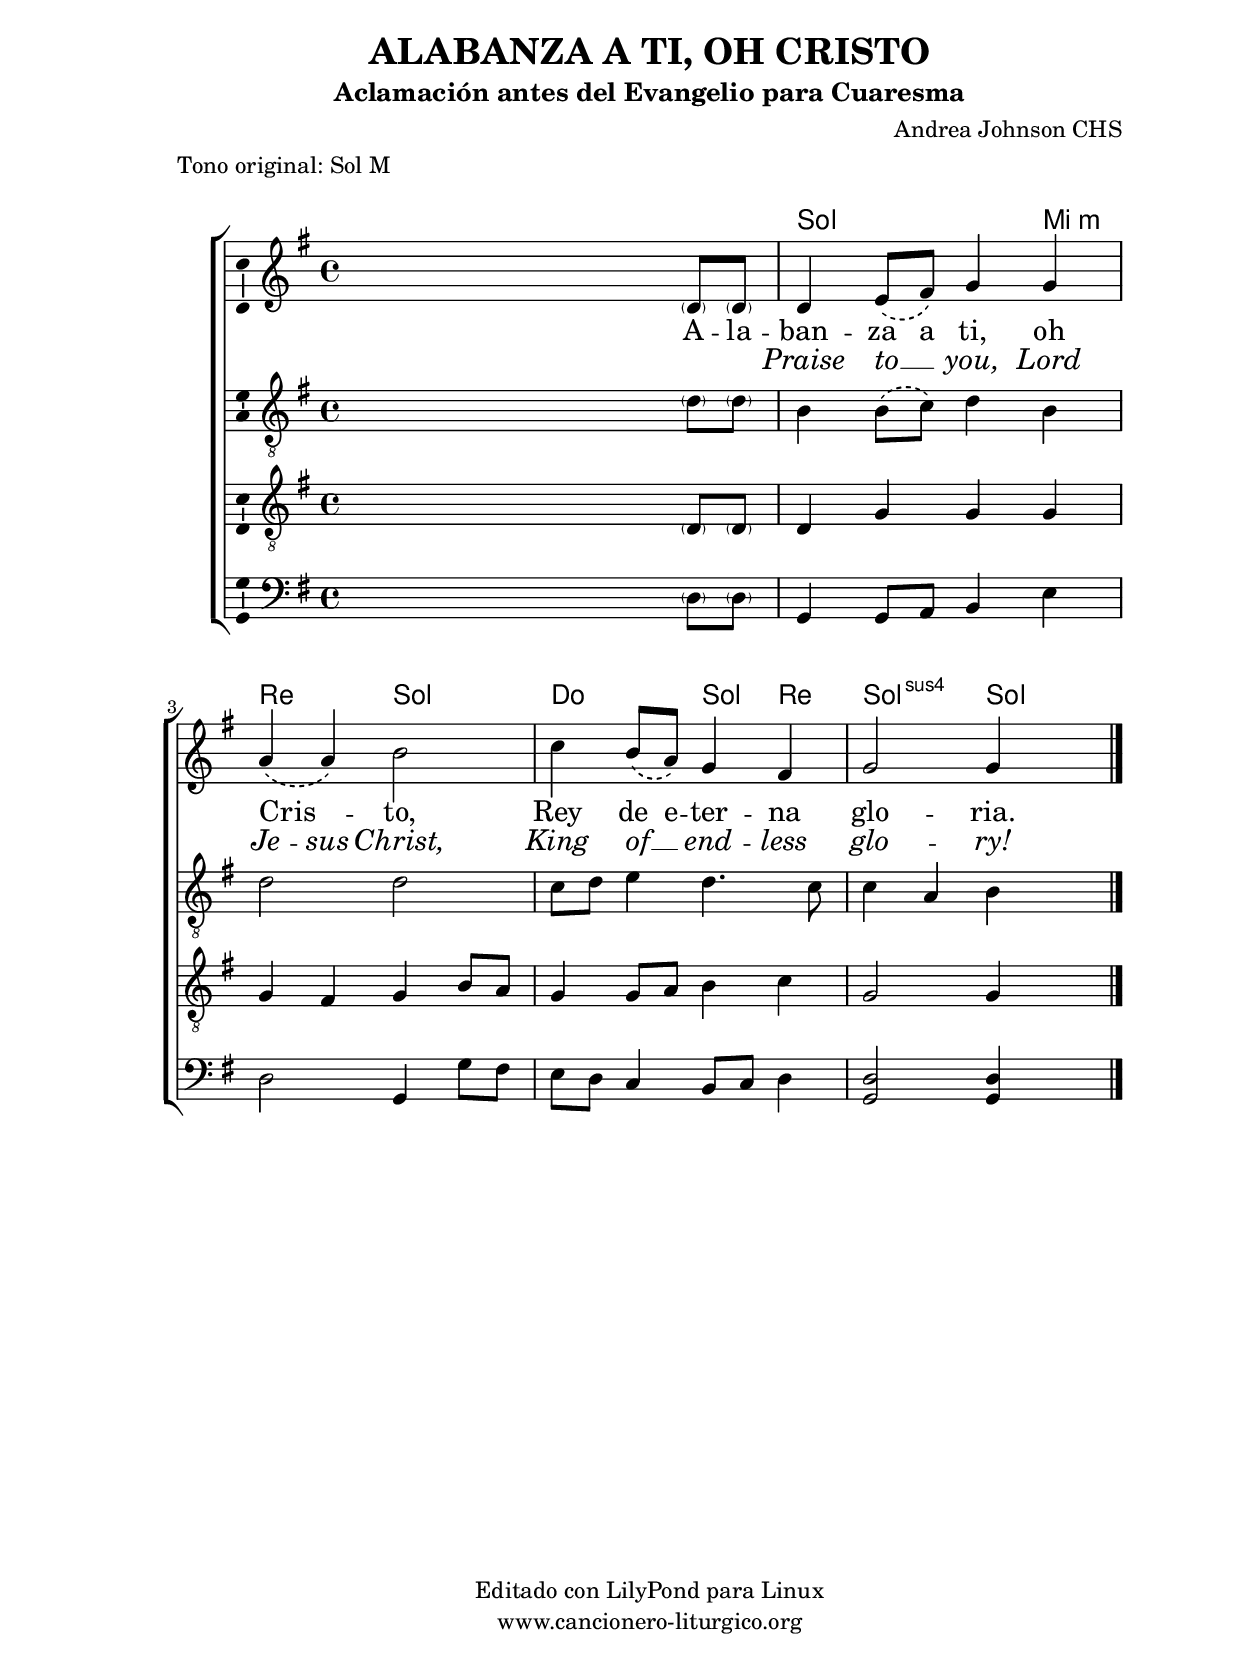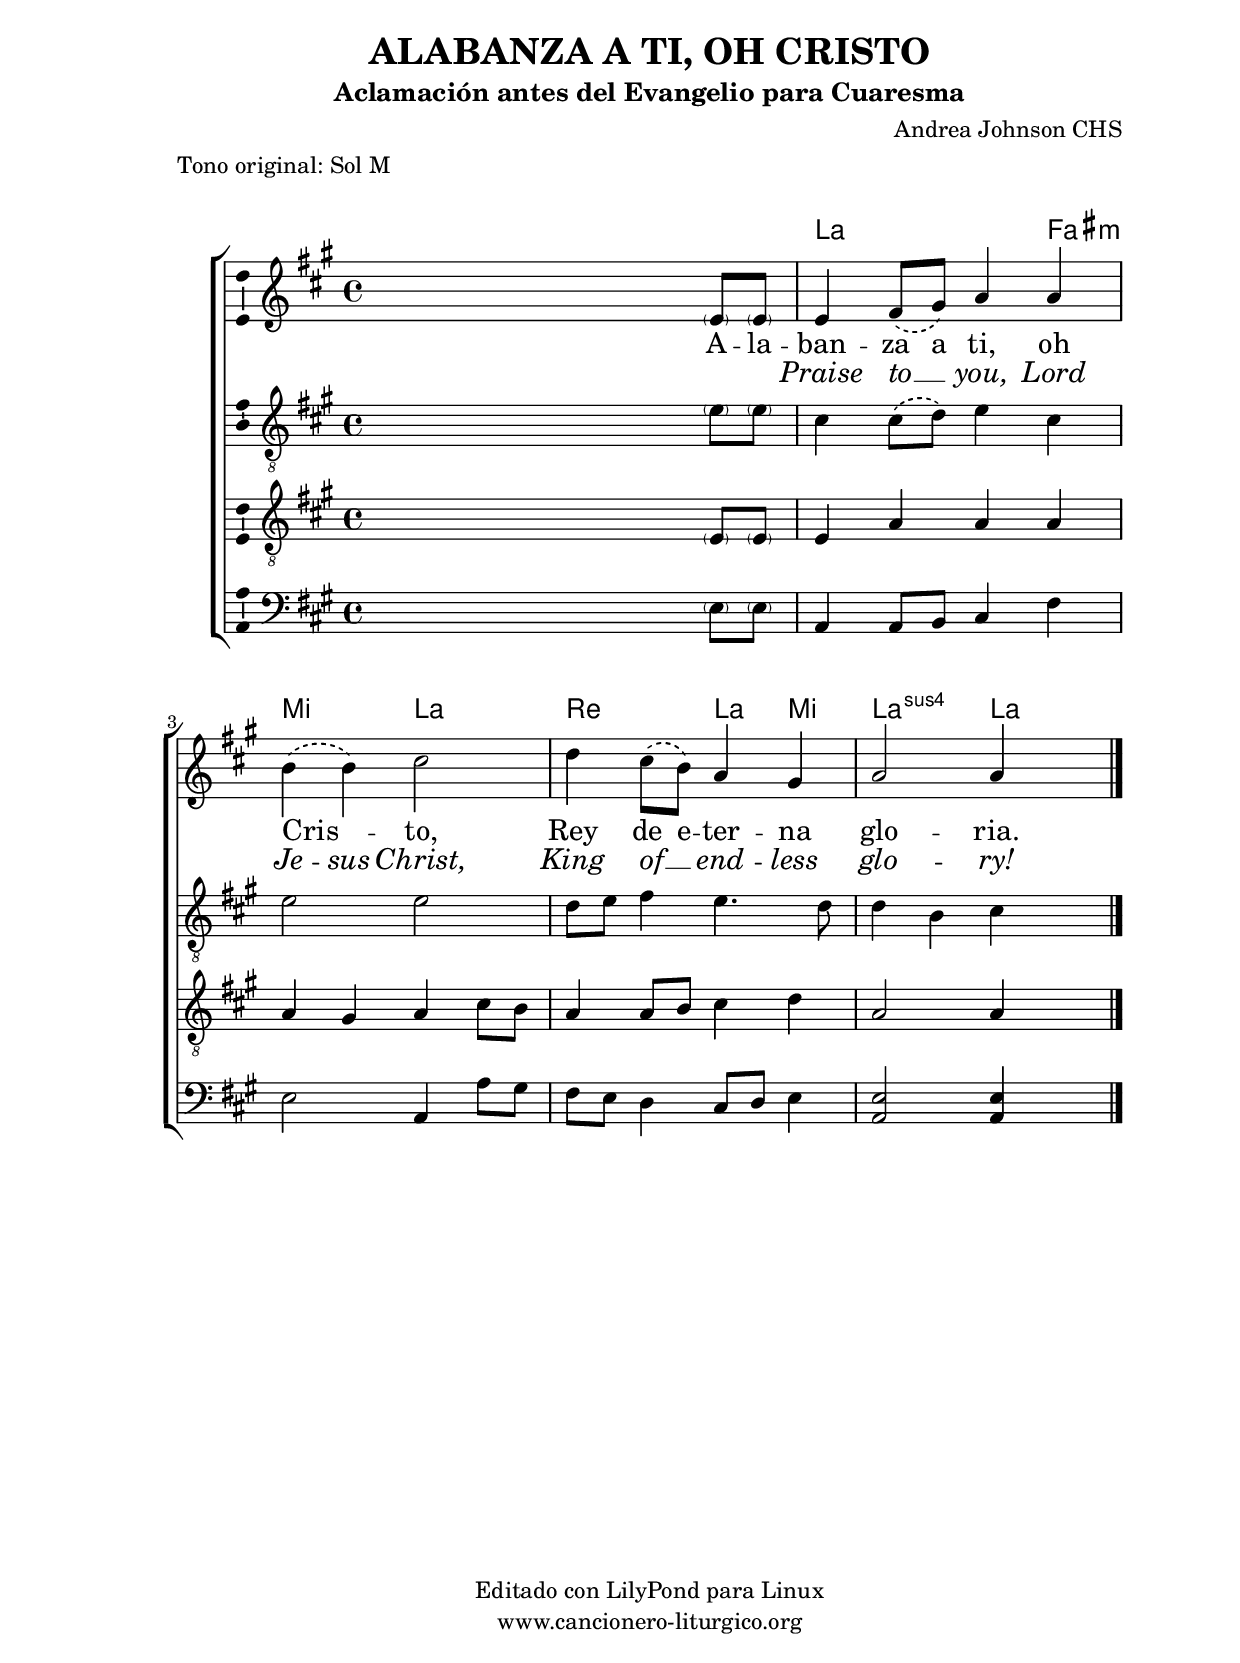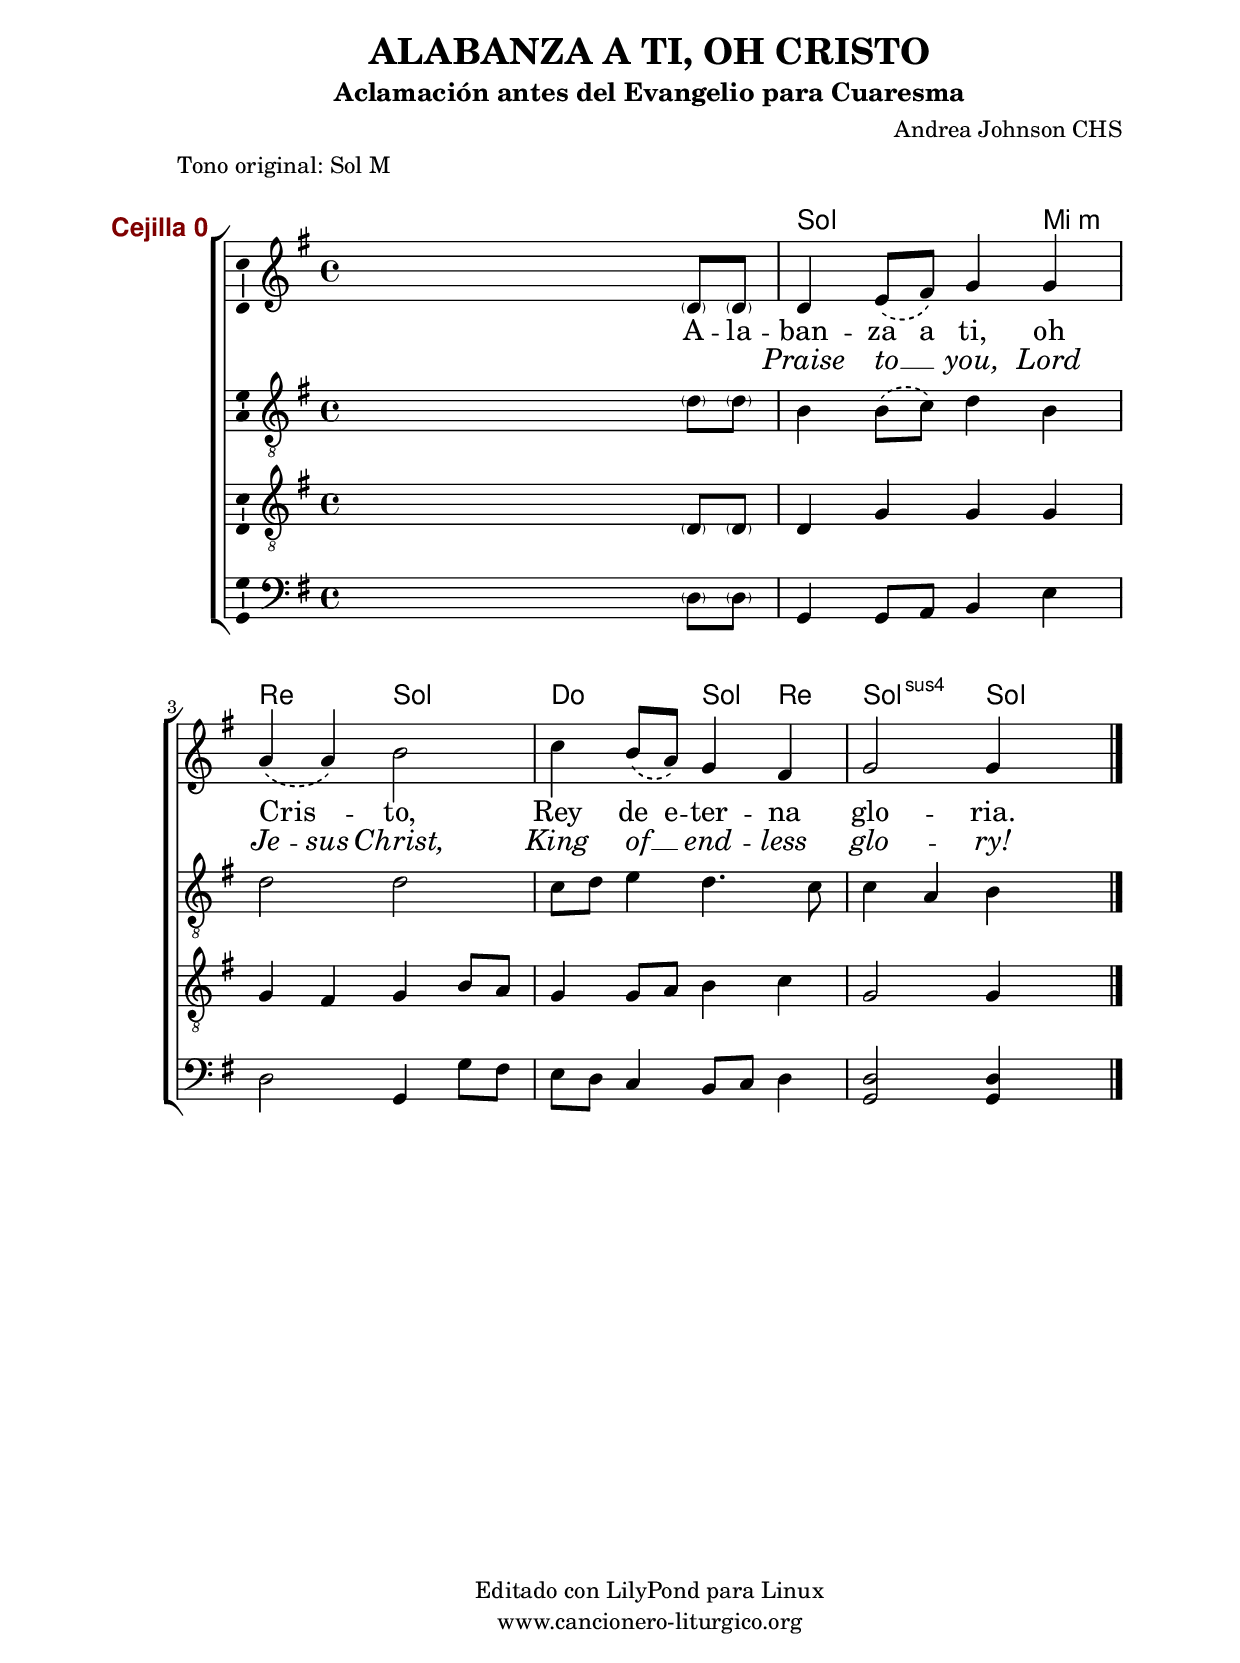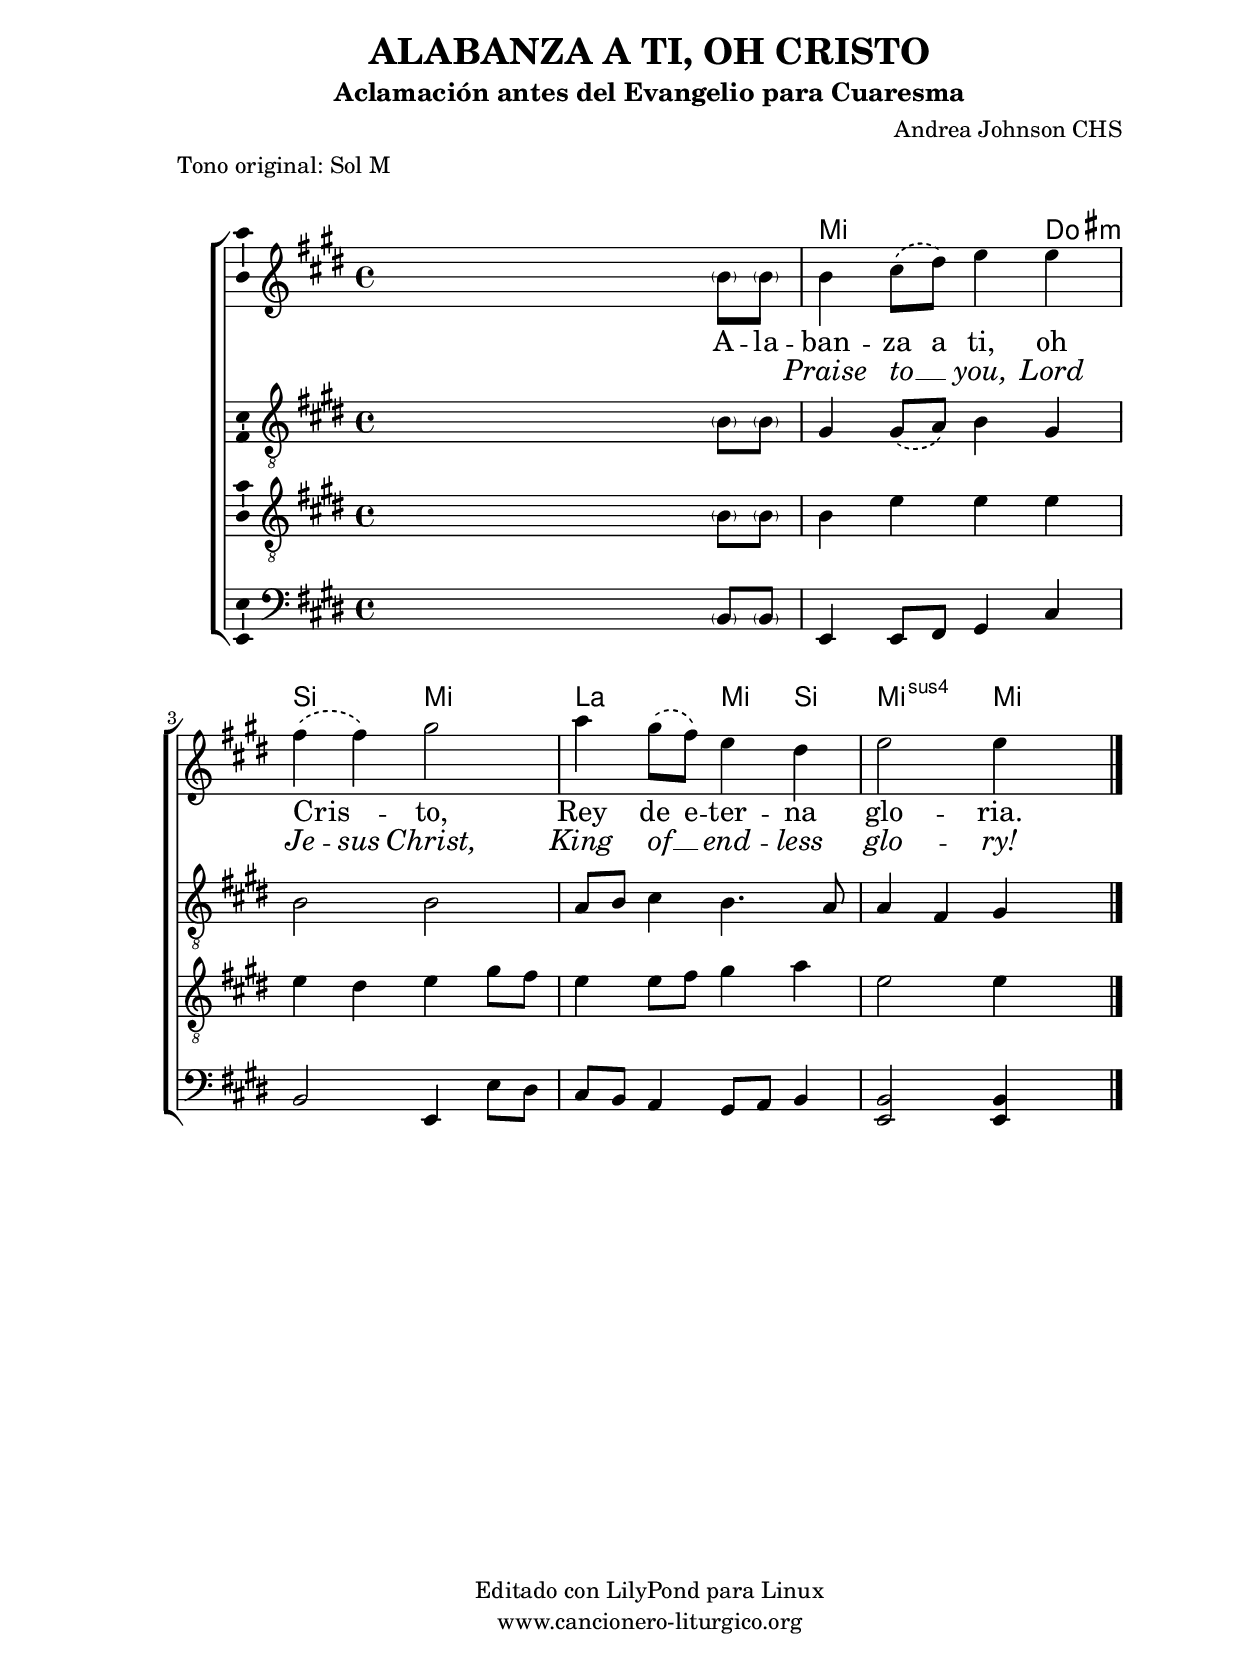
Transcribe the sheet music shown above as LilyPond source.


italicas=\override LyricText #'font-shape = #'italic

%versión de lilypond para la que se ha escrito esta partitura:
\version "2.16.0"

	%Tamaño papel
	#(set-default-paper-size "a4")
	%Tamaño partitura
	#(set-global-staff-size 20)
	%No responde al pulsar sobre una nota
	#(ly:set-option 'point-and-click #f)

%parámetros del encabezamiento:
\header {
	title = "ALABANZA A TI, OH CRISTO"
	subtitle = "Aclamación antes del Evangelio para Cuaresma"
	composer = "Andrea Johnson CHS"
	poet = ""
	meter = "Tono original: Sol M"
	arranger = ""
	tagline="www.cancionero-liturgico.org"
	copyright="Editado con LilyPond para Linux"
	tiempo = ""
	usos = ""
	letra = ""
	}

%parámetros asociados al papel:
\paper  {
	oddHeaderMarkup = \markup {\fill-line { \on-the-fly #not-first-page \fromproperty #'header:title \on-the-fly #not-first-page \fromproperty #'header:composer }}
	evenHeaderMarkup = \markup {\fill-line { \fromproperty #'header:composer \fromproperty #'header:title }}
	#(set-paper-size "a4")
	print-page-number = ##f
	first-page-number = 1
	print-first-page-number = ##f
%	head-separation = 3.0 \cm
	top-margin = 2.0 \cm
	bottom-margin = 0.5\cm
%%%	bottom-margin = 0.9\cm
	left-margin = 3.0 \cm
	line-width = 16.0 \cm 
	indent = 8\mm
	interscoreline = 2.\mm
	between-system-space = 15\mm
%	para que las partituras no llenen la hoja:
	ragged-bottom = ##t
%	idem para la última hoja:
	ragged-last-bottom = ##f
%	para que las partituras llenen el ancho del papel:
	ragged-last = ##f
	after-title-space = 2.5 \cm
%page-count=1
%system-count=8

	%Flexible Vertical Spacing
%	markup-markup-spacing =
%	#'((basic-distance . 15) (minimum-distance . 15) (padding . 3))
	markup-system-spacing =
	#'((basic-distance . 15) (minimum-distance . 15) (padding . 3))
	system-system-spacing =
	#'((basic-distance . 15) (minimum-distance . 15) (padding . 3))
	score-system-spacing =
	#'((basic-distance . 15) (minimum-distance . 15) (padding . 5))
%	top-system-spacing = % header
%	#'((basic-distance . 8) (minimum-distance . 0) (padding . 0))
%	top-markup-spacing =
%	#'((basic-distance . 20) (minimum-distance . 20) (padding . 0))
	last-bottom-spacing = % footer
	#'((basic-distance . 5) (minimum-distance . 5) (padding . 0))
%	score-markup-spacing =
%	#'((basic-distance . 16) (minimum-distance . 13) (padding . 0))

	}


%parámetros que afectan a toda la partitura:
global =  {
	%clave de sol (G):
	\clef G
	%armadura:
%%%	\transpose g f
	\key g \major
	\tempo 4=100
	\set Score.tempoHideNote = ##t
	}


acordes = {
	\italianChords
	\chordmode {
%%%	\transpose g f
{

s1
g2. e4:m d2 g c g4 d g2:sus4 g

	}
	}
}


melodia = 
%%%	\transpose g f
{
	\relative c'{

	\time 4/4

\phrasingSlurDashed

s2 s4 \parenthesize d8 \parenthesize d
d4 e8 \(fis\) g4 g
a4 \(a\) b2
c4 b8 \(a\) g4 fis
g2 g4 s4

	\bar "|."
	}
	}


melodiados = 
%%%	\transpose g f
{
	\clef "G_8"

	\relative c'{
	\time 4/4

\phrasingSlurDashed

s2 s4 \parenthesize d8 \parenthesize d
b4 b8 \(c\) d4 b
d2 d
c8 d e4 d4. c8
c4 a b s4

	\bar "|."
	}
	}

melodiatres = 
%%%	\transpose g f
{
%%%%	%clave de fa (F):
%%%	\clef F
	\clef "G_8"

	\relative c{
	\time 4/4

s2 s4 \parenthesize d8 \parenthesize d
d4 g g g
g4 fis g b8 a
g4 g8 a b4 c
g2 g4 s4

	\bar "|."
	}
	}

melodiacuatro = 
%%%	\transpose g f
{
	%clave de fa (F):
	\clef F

	\relative c{
	\time 4/4

s2 s4 \parenthesize d8 \parenthesize d
g,4 g8 a b4 e
d2 g,4 g'8 fis
e8 d c4 b8 c d4
<d g,>2 <d g,>4 s4

	\bar "|."
	}
	}


texto = \lyricmode {
A -- la -- ban -- za a ti, oh Cris -- _ to,
Rey de e -- ter -- na glo -- ria.
	}

textodos = \lyricmode {
\italicas
"  " "  "
Praise to __ _ you, Lord Je -- sus Christ,
King of __ _ end -- less glo -- ry!
	}


acordesStaff = \context ChordNames = acordesStaff <<
	\set chordChanges = ##t
	\acordes
	>>


%%%%%%%%%%%%%%%%%%%%%%%%%%%%%%%%%%% CEJILLA %%%%%%%%%%%%%%%%%%%%%%%%%%%%%%%%%%%
acordescejilla = {
%%%	\override ChordNames.ChordName #'font-size = #-1
%%%	\override ChordNames.ChordName #'font-series = #'bold
	\transpose c c {
		\acordes
		}
	}

acordescejillaStaff = \context ChordNames = acordescejillaStaff <<
	\set Staff.instrumentName = \markup \with-color #darkred \larger \bold \sans "Cejilla 0"
	\set chordChanges = ##t
	\acordescejilla
	>>
%%%%%%%%%%%%%%%%%%%%%%%%%%%%%%%%%%% CEJILLA %%%%%%%%%%%%%%%%%%%%%%%%%%%%%%%%%%%


vozStaff = \context Voice = vozStaff
\with {\consists "Ambitus_engraver"}
<<
%	\set Staff.instrumentName = ""
%	\set Staff.shortInstrumentName = ""
%	\set Staff.midiInstrument = #"clarinet"
%	\set Staff.midiInstrument = #"cello"
	\set Staff.midiInstrument = #"flute"
%	\set Staff.midiInstrument = #"electric guitar (jazz)"
%	\set Staff.midiInstrument = #"english horn"
%	\set Staff.midiInstrument = #"violin"
%	\set Staff.midiInstrument = #"glockenspiel"
	\set Staff.midiMinimumVolume = #0.7
	\set Staff.midiMaximumVolume = #0.9
	\global
	\melodia
	>>

vozdosStaff = \context Voice = vozdosStaff
\with {\consists "Ambitus_engraver"}
<<
	\override Staff.StaffSymbol #'staff-space = #(magstep -0.35)
	\set Staff.midiInstrument = #"english horn"
	\set Staff.midiMinimumVolume = #0.7
	\set Staff.midiMaximumVolume = #0.9
	\global
	\melodiados
	>>

voztresStaff = \context Voice = voztresStaff
\with {\consists "Ambitus_engraver"}
<<
	\override Staff.StaffSymbol #'staff-space = #(magstep -0.35)
	\set Staff.midiInstrument = #"violin"
	\set Staff.midiMinimumVolume = #0.7
	\set Staff.midiMaximumVolume = #0.9
	\global
	\relative c' \melodiatres
	>>

vozcuatroStaff = \context Voice = vozcuatroStaff
\with {\consists "Ambitus_engraver"}
<<
	\override Staff.StaffSymbol #'staff-space = #(magstep -0.35)
	\set Staff.midiInstrument = #"flute"
	\set Staff.midiMinimumVolume = #0.7
	\set Staff.midiMaximumVolume = #0.9
	\global
	\relative c' \melodiacuatro
	>>

textoStaff = \context Lyrics = textoStaff <<
	\lyricsto vozStaff \texto
	>>

textodosStaff = \context Lyrics = textodosStaff <<
	\lyricsto vozStaff \textodos
	>>

\book {
	\score {
		\context ChoirStaff {
%			\override StaffGroup.SystemStartBracket #'collapse-height = #1
%			\override Score.SystemStartBar #'collapse-height = #1
			<<
			\acordesStaff
			\vozStaff
			\textoStaff
			\textodosStaff
			\vozdosStaff
			\voztresStaff
			\vozcuatroStaff
			>>
			}
		\layout {
	    		\context {
				\Lyrics
				\override LyricText #'font-size = #2
				}
	   		 \context {
				\Score
				\override StaffSymbol #'staff-space = #(magstep +3)
				}
			}
		}
	\score {
		\unfoldRepeats
		\context ChoirStaff {
			<<
			\acordesStaff
			\vozStaff
			\vozdosStaff
			\voztresStaff
			\vozcuatroStaff
			>>
			}
		\midi {
	  		\context {
	  			\Score
				tempoWholesPerMinute = #(ly:make-moment 70 4)
				}
			}
		}
	}


%Partitura para guitarra
#(define output-suffix "G")
\book {
	\score {
		\context ChoirStaff {
%			\override StaffGroup.SystemStartBracket #'collapse-height = #1
%			\override Score.SystemStartBar #'collapse-height = #1
			<<
			\acordescejillaStaff
			\vozStaff
			\textoStaff
			\textodosStaff
			\vozdosStaff
			\voztresStaff
			\vozcuatroStaff
			>>
			}
		\layout {
%%%%%%%%%%%%%%%%%%%%%%%%%%%%%%%%%%% CEJILLA %%%%%%%%%%%%%%%%%%%%%%%%%%%%%%%%%%%
			\context {
				\ChordNames \consists Instrument_name_engraver
				}
%%%%%%%%%%%%%%%%%%%%%%%%%%%%%%%%%%% CEJILLA %%%%%%%%%%%%%%%%%%%%%%%%%%%%%%%%%%%
	    		\context {
				\Lyrics
				\override LyricText #'font-size = #2
				}
	   		 \context {
				\Score
				\override StaffSymbol #'staff-space = #(magstep +3)
				}
			}
		}
	}


#(define output-suffix "C")
\book {
	\score {
		\context ChoirStaff {
%			\override StaffGroup.SystemStartBracket #'collapse-height = #1
%			\override Score.SystemStartBar #'collapse-height = #1
\transpose c d
			<<
			\acordesStaff
			\vozStaff
			\textoStaff
			\textodosStaff
			\vozdosStaff
			\voztresStaff
			\vozcuatroStaff
			>>
			}
		\layout {
	    		\context {
				\Lyrics
				\override LyricText #'font-size = #2
				}
	   		 \context {
				\Score
				\override StaffSymbol #'staff-space = #(magstep +3)
				}
			}
		}
	}


#(define output-suffix "S")
\book {
	\score {
		\context ChoirStaff {
%			\override StaffGroup.SystemStartBracket #'collapse-height = #1
%			\override Score.SystemStartBar #'collapse-height = #1
\transpose c a,
			<<
			\acordesStaff
\transpose a a'
			\vozStaff
			\textoStaff
			\textodosStaff
			\vozdosStaff
\transpose a a'
			\voztresStaff
			\vozcuatroStaff
			>>
			}
		\layout {
	    		\context {
				\Lyrics
				\override LyricText #'font-size = #2
				}
	   		 \context {
				\Score
				\override StaffSymbol #'staff-space = #(magstep +3)
				}
			}
		}
	}


